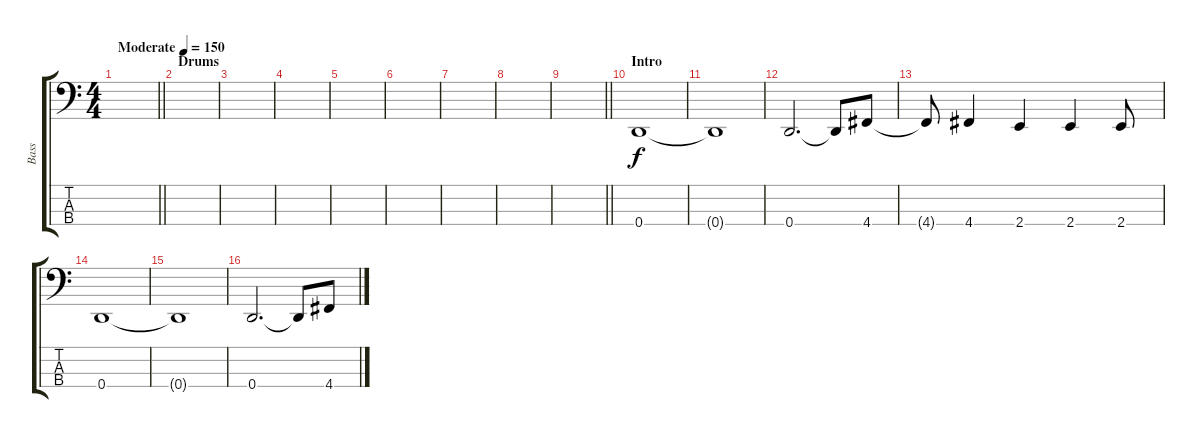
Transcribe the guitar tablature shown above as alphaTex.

\track ("Bass" "Bass") {instrument electricbasspick}
\staff {score tabs}
\tuning (G2 D2 A1 D1) {hide}
\ts (4 4)
\tempo (150 "Moderate")
\clef f4
\barLineRight lightlight
\ks c
|
\section ("" "Drums")
|
|
|
|
|
|
|
\barLineRight lightlight
|
\section ("" "Intro")
0.4.1 |
0.4{t}.1 |
0.4.2{d} 0.4{t}.8 4.4.8 |
4.4{t}.8 4.4.4 2.4.4 2.4.4 2.4.8 |
0.4.1 |
0.4{t}.1 |
0.4.2{d} 0.4{t}.8 4.4.8
